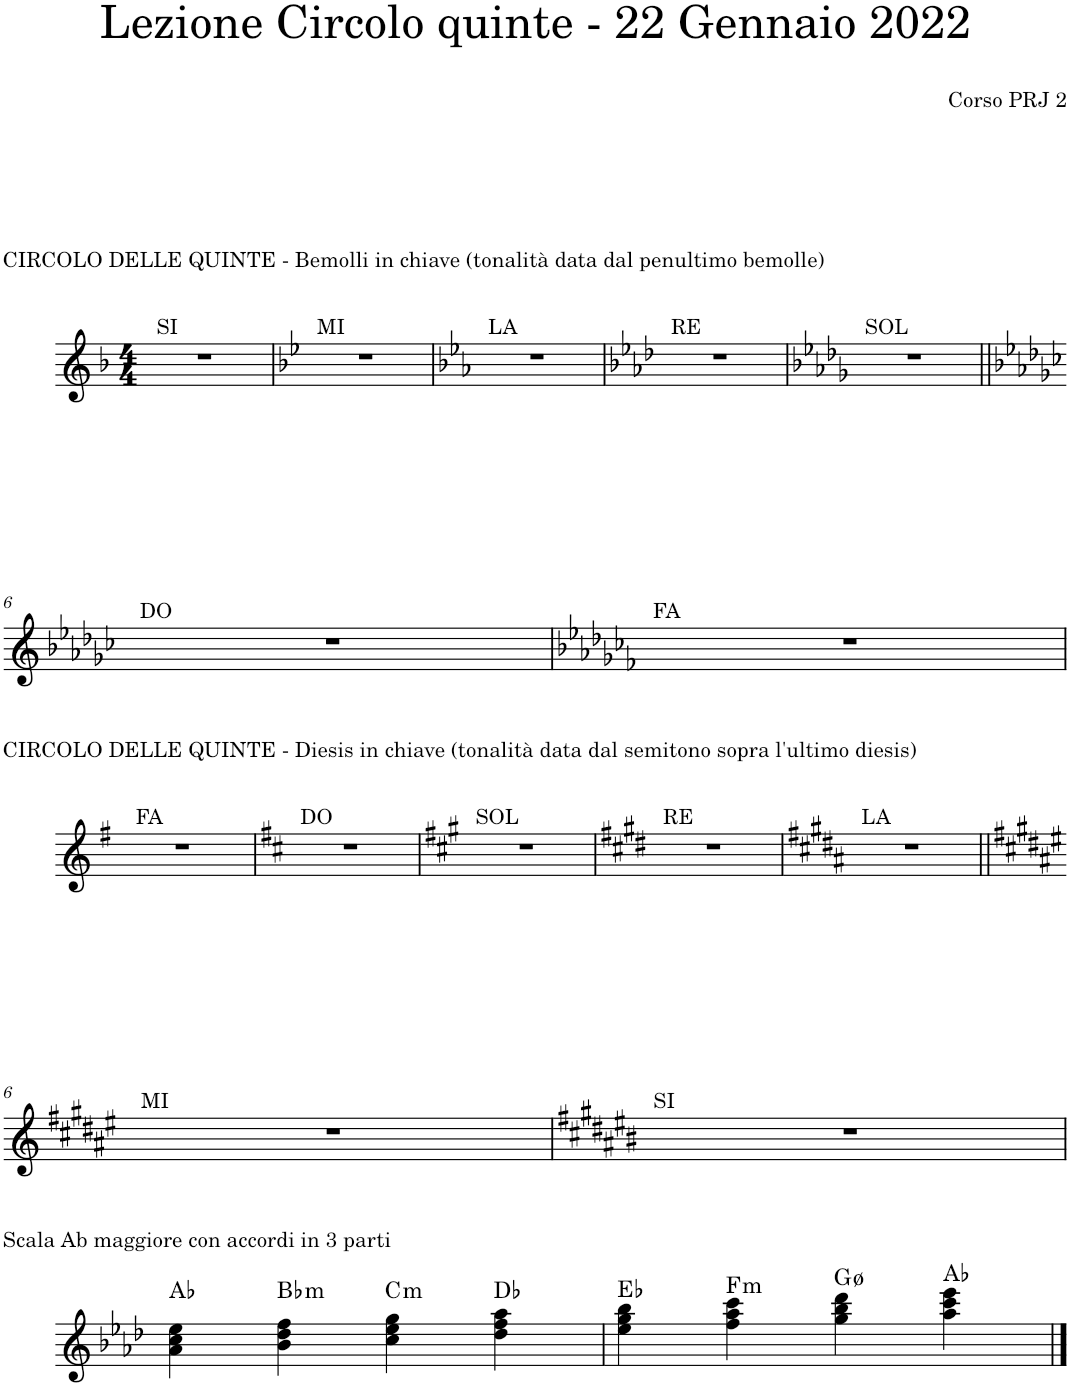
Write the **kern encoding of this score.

**kern	**harte
*part1	*part1
*staff1	*
*I"Piano	*
*I'Pno.	*
*clefG2	*
*k[b-]	*
*M4/4	*
=1	=1
!LO:TX:a:t=CIRCOLO DELLE QUINTE - Bemolli in chiave (tonalità data dal penultimo bemolle)	!
!LO:TX:a:t=SI	!
1r	.
=2	=2
*k[b-e-]	*
!LO:TX:a:t=MI	!
1r	.
=3	=3
*k[b-e-a-]	*
!LO:TX:a:t=LA	!
1r	.
=4	=4
*k[b-e-a-d-]	*
!LO:TX:a:t=RE	!
1r	.
=5	=5
*k[b-e-a-d-g-]	*
!LO:TX:a:t=SOL	!
1r	.
!!LO:LB:g=z
=6||	=6||
*k[b-e-a-d-g-c-]	*
!LO:TX:a:t=DO	!
1r	.
=7	=7
*k[b-e-a-d-g-c-f-]	*
!LO:TX:a:t=FA	!
1r	.
!!LO:LB:g=z
=1	=1
*k[f#]	*
!LO:TX:a:t=CIRCOLO DELLE QUINTE - Diesis in chiave (tonalità data dal semitono sopra l'ultimo diesis)	!
!LO:TX:a:t=FA	!
1r	.
=2	=2
*k[f#c#]	*
!LO:TX:a:t=DO	!
1r	.
=3	=3
*k[f#c#g#]	*
!LO:TX:a:t=SOL	!
1r	.
=4	=4
*k[f#c#g#d#]	*
!LO:TX:a:t=RE	!
1r	.
=5	=5
*k[f#c#g#d#a#]	*
!LO:TX:a:t=LA	!
1r	.
!!LO:LB:g=z
=6||	=6||
*k[f#c#g#d#a#e#]	*
!LO:TX:a:t=MI	!
1r	.
=7	=7
*k[f#c#g#d#a#e#b#]	*
!LO:TX:a:t=SI	!
1r	.
!!LO:LB:g=z
=1	=1
*k[b-e-a-d-]	*
!LO:TX:a:t=Scala Ab maggiore con accordi in 3 parti	!
4a-\ 4cc\ 4ee-\	Ab:maj
!	!LO:H:kt=m
4b-\ 4dd-\ 4ff\	Bb:min
!	!LO:H:kt=m
4cc\ 4ee-\ 4gg\	C:min
4dd-\ 4ff\ 4aa-\	Db:maj
=2	=2
4ee-\ 4gg\ 4bb-\	Eb:maj
!	!LO:H:kt=m
4ff\ 4aa-\ 4ccc\	F:min
4gg\ 4bb-\ 4ddd-\	G:hdim7
4aa-\ 4ccc\ 4eee-\	Ab:maj
==	==
*-	*-
